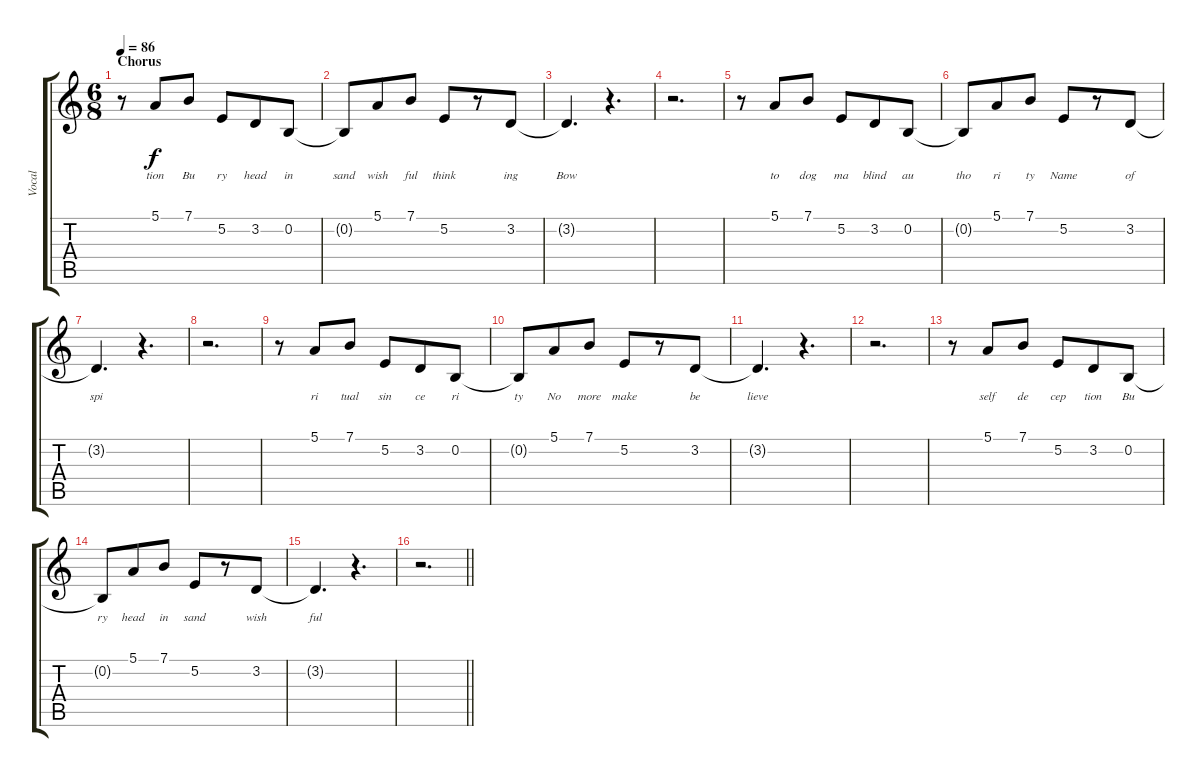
\track ("Vocal" "Vocal") {instrument acousticgrandpiano}
\staff {score tabs}
\tuning (E4 B3 G3 D3 A2 E2) {hide}
\ts (6 8)
\section ("" "Chorus")
\tempo 86
\clef g2
\ks c
r.8{dy f} 5.1.8{lyrics (0 "tion") lyrics (1 "") lyrics (2 "") lyrics (3 "") lyrics (4 "")} 7.1.8{lyrics (0 "Bu") lyrics (1 "") lyrics (2 "") lyrics (3 "") lyrics (4 "")} 5.2.8{lyrics (0 "ry") lyrics (1 "") lyrics (2 "") lyrics (3 "") lyrics (4 "")} 3.2.8{lyrics (0 "head") lyrics (1 "") lyrics (2 "") lyrics (3 "") lyrics (4 "")} 0.2.8{lyrics (0 "in") lyrics (1 "") lyrics (2 "") lyrics (3 "") lyrics (4 "")} |
0.2{t}.8{lyrics (0 "sand") lyrics (1 "") lyrics (2 "") lyrics (3 "") lyrics (4 "")} 5.1.8{lyrics (0 "wish") lyrics (1 "") lyrics (2 "") lyrics (3 "") lyrics (4 "")} 7.1.8{lyrics (0 "ful") lyrics (1 "") lyrics (2 "") lyrics (3 "") lyrics (4 "")} 5.2.8{lyrics (0 "think") lyrics (1 "") lyrics (2 "") lyrics (3 "") lyrics (4 "")} r.8 3.2.8{lyrics (0 "ing") lyrics (1 "") lyrics (2 "") lyrics (3 "") lyrics (4 "")} |
3.2{t}.4{d lyrics (0 "Bow") lyrics (1 "") lyrics (2 "") lyrics (3 "") lyrics (4 "")} r.4{d} |
r.2{d} |
r.8 5.1.8{lyrics (0 "to") lyrics (1 "") lyrics (2 "") lyrics (3 "") lyrics (4 "")} 7.1.8{lyrics (0 "dog") lyrics (1 "") lyrics (2 "") lyrics (3 "") lyrics (4 "")} 5.2.8{lyrics (0 "ma") lyrics (1 "") lyrics (2 "") lyrics (3 "") lyrics (4 "")} 3.2.8{lyrics (0 "blind") lyrics (1 "") lyrics (2 "") lyrics (3 "") lyrics (4 "")} 0.2.8{lyrics (0 "au") lyrics (1 "") lyrics (2 "") lyrics (3 "") lyrics (4 "")} |
0.2{t}.8{lyrics (0 "tho") lyrics (1 "") lyrics (2 "") lyrics (3 "") lyrics (4 "")} 5.1.8{lyrics (0 "ri") lyrics (1 "") lyrics (2 "") lyrics (3 "") lyrics (4 "")} 7.1.8{lyrics (0 "ty") lyrics (1 "") lyrics (2 "") lyrics (3 "") lyrics (4 "")} 5.2.8{lyrics (0 "Name") lyrics (1 "") lyrics (2 "") lyrics (3 "") lyrics (4 "")} r.8 3.2.8{lyrics (0 "of") lyrics (1 "") lyrics (2 "") lyrics (3 "") lyrics (4 "")} |
3.2{t}.4{d lyrics (0 "spi") lyrics (1 "") lyrics (2 "") lyrics (3 "") lyrics (4 "")} r.4{d} |
r.2{d} |
r.8 5.1.8{lyrics (0 "ri") lyrics (1 "") lyrics (2 "") lyrics (3 "") lyrics (4 "")} 7.1.8{lyrics (0 "tual") lyrics (1 "") lyrics (2 "") lyrics (3 "") lyrics (4 "")} 5.2.8{lyrics (0 "sin") lyrics (1 "") lyrics (2 "") lyrics (3 "") lyrics (4 "")} 3.2.8{lyrics (0 "ce") lyrics (1 "") lyrics (2 "") lyrics (3 "") lyrics (4 "")} 0.2.8{lyrics (0 "ri") lyrics (1 "") lyrics (2 "") lyrics (3 "") lyrics (4 "")} |
0.2{t}.8{lyrics (0 "ty") lyrics (1 "") lyrics (2 "") lyrics (3 "") lyrics (4 "")} 5.1.8{lyrics (0 "No") lyrics (1 "") lyrics (2 "") lyrics (3 "") lyrics (4 "")} 7.1.8{lyrics (0 "more") lyrics (1 "") lyrics (2 "") lyrics (3 "") lyrics (4 "")} 5.2.8{lyrics (0 "make") lyrics (1 "") lyrics (2 "") lyrics (3 "") lyrics (4 "")} r.8 3.2.8{lyrics (0 "be") lyrics (1 "") lyrics (2 "") lyrics (3 "") lyrics (4 "")} |
3.2{t}.4{d lyrics (0 "lieve") lyrics (1 "") lyrics (2 "") lyrics (3 "") lyrics (4 "")} r.4{d} |
r.2{d} |
r.8 5.1.8{lyrics (0 "self") lyrics (1 "") lyrics (2 "") lyrics (3 "") lyrics (4 "")} 7.1.8{lyrics (0 "de") lyrics (1 "") lyrics (2 "") lyrics (3 "") lyrics (4 "")} 5.2.8{lyrics (0 "cep") lyrics (1 "") lyrics (2 "") lyrics (3 "") lyrics (4 "")} 3.2.8{lyrics (0 "tion") lyrics (1 "") lyrics (2 "") lyrics (3 "") lyrics (4 "")} 0.2.8{lyrics (0 "Bu") lyrics (1 "") lyrics (2 "") lyrics (3 "") lyrics (4 "")} |
0.2{t}.8{lyrics (0 "ry") lyrics (1 "") lyrics (2 "") lyrics (3 "") lyrics (4 "")} 5.1.8{lyrics (0 "head") lyrics (1 "") lyrics (2 "") lyrics (3 "") lyrics (4 "")} 7.1.8{lyrics (0 "in") lyrics (1 "") lyrics (2 "") lyrics (3 "") lyrics (4 "")} 5.2.8{lyrics (0 "sand") lyrics (1 "") lyrics (2 "") lyrics (3 "") lyrics (4 "")} r.8 3.2.8{lyrics (0 "wish") lyrics (1 "") lyrics (2 "") lyrics (3 "") lyrics (4 "")} |
3.2{t}.4{d lyrics (0 "ful") lyrics (1 "") lyrics (2 "") lyrics (3 "") lyrics (4 "")} r.4{d} |
\barLineRight lightlight
r.2{d}
